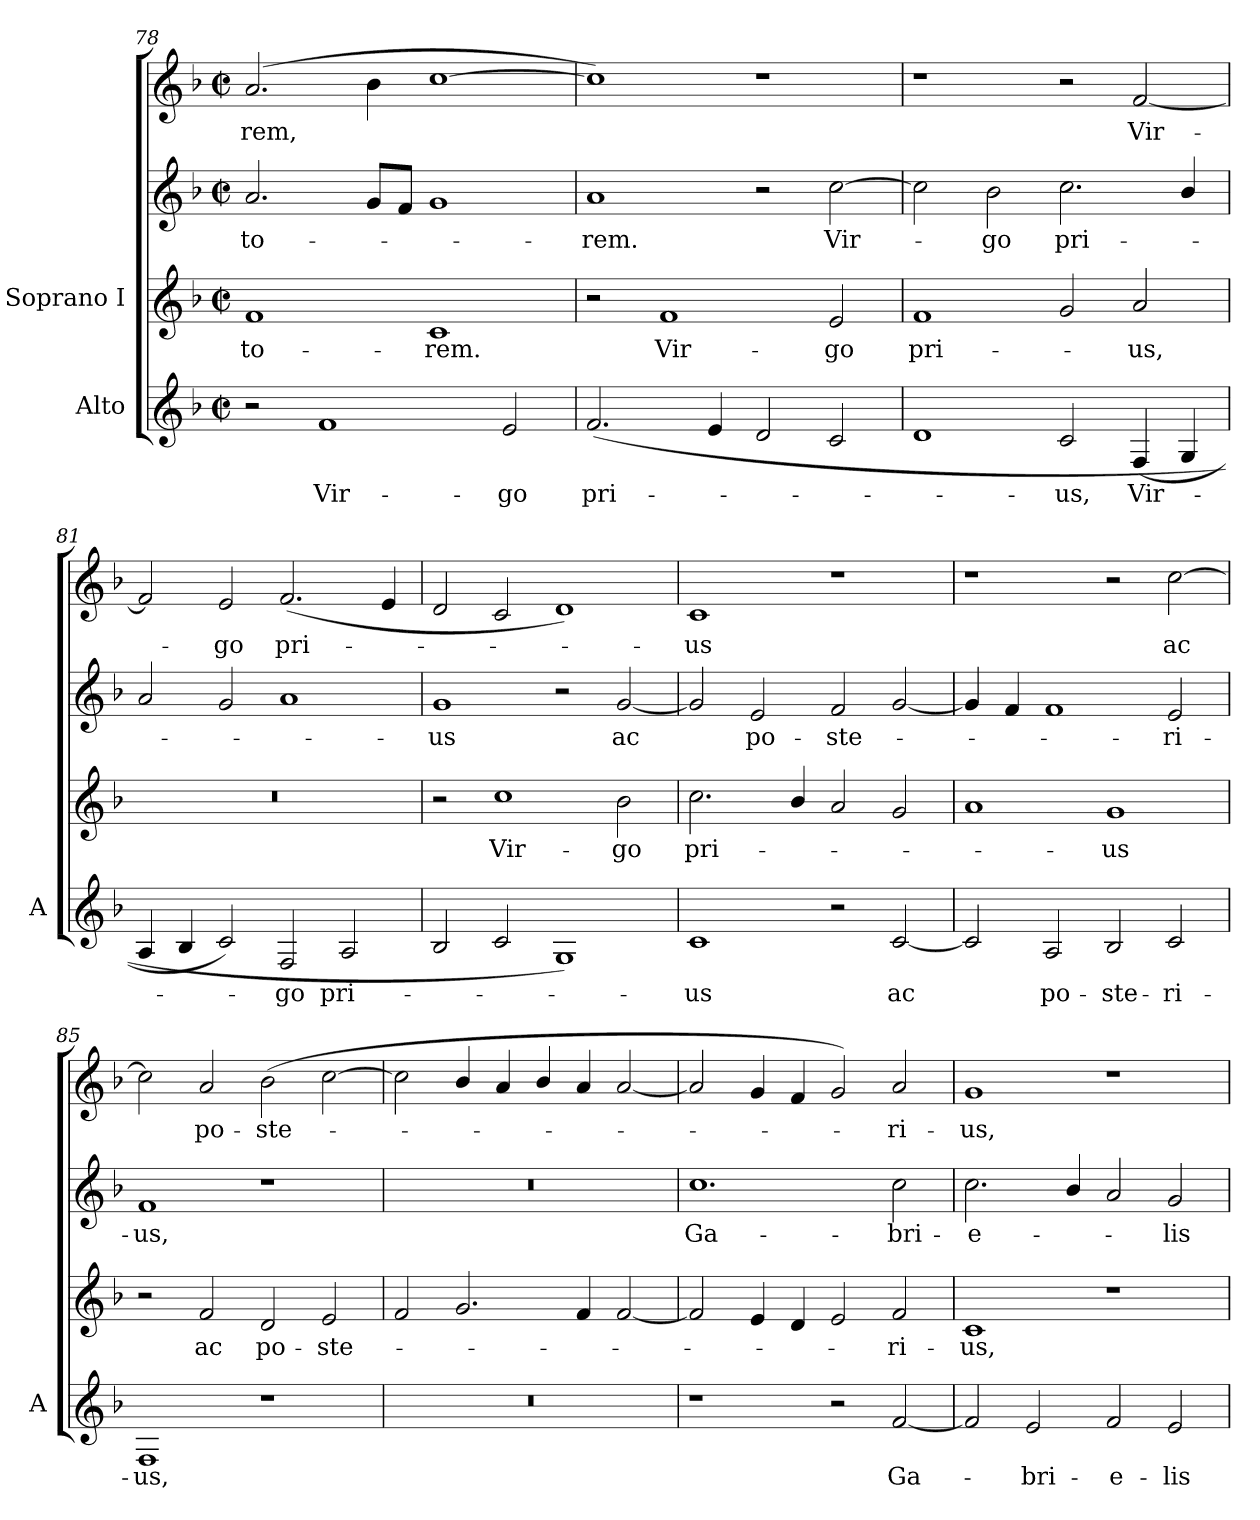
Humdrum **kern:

**kern	**text	**kern	**text	**kern	**text	**kern	**text
*part2	*part2	*part1	*part1	*part1	*part1	*part1	*part1
*staff4	*staff4	*staff3	*staff3	*staff2	*staff2	*staff1	*staff1
*I"Alto	*	*I"Soprano I	*	*	*	*	*
*I'A	*	*	*	*	*	*	*
*clefG2	*	*clefG2	*	*clefG2	*	*clefG2	*
*k[b-]	*	*k[b-]	*	*k[b-]	*	*k[b-]	*
*F:	*	*F:	*	*F:	*	*F:	*
*M4/2	*	*M4/2	*	*M4/2	*	*M4/2	*
*met(c|)	*	*met(c|)	*	*met(c|)	*	*met(c|)	*
=78	=78	=78	=78	=78	=78	=78	=78
!	!	!	!LO:LY:b	!	!LO:LY:b	!	!LO:LY:b
2r	.	1f	to-	2.a	to-	(>2.a	-rem,
!	!LO:LY:b	!	!	!	!	!	!
1f	Vir-	.	.	.	.	.	.
.	.	.	.	8gL	.	4b-	.
.	.	.	.	8fJ	.	.	.
!	!	!	!LO:LY:b	!	!	!	!
.	.	1c	-rem.	1g	.	[1cc	.
!	!LO:LY:b	!	!	!	!	!	!
2e	-go	.	.	.	.	.	.
=79	=79	=79	=79	=79	=79	=79	=79
!	!LO:LY:b	!	!	!	!LO:LY:b	!	!
(<2.f	pri-	2r	.	1a	rem.	1cc])	.
!	!	!	!LO:LY:b	!	!	!	!
.	.	1f	Vir-	.	.	.	.
4e	.	.	.	.	.	.	.
2d	.	.	.	2r	.	1r	.
!	!	!	!LO:LY:b	!	!LO:LY:b	!	!
2c	.	2e	-go	[2cc	Vir-	.	.
!!LO:LB:g=z
=80	=80	=80	=80	=80	=80	=80	=80
!	!	!	!LO:LY:b	!	!	!	!
1d	.	1f	pri-	2cc]	.	1r	.
!	!	!	!	!	!LO:LY:b	!	!
.	.	.	.	2b-	go	.	.
!	!LO:LY:b	!	!	!	!LO:LY:b	!	!
2c	us,	2g	.	2.cc	pri-	2r	.
!	!LO:LY:b	!	!LO:LY:b	!	!	!	!LO:LY:b
(<4F	Vir-	2a	us,	.	.	[2f	Vir-
4G	.	.	.	4b-/	.	.	.
=81	=81	=81	=81	=81	=81	=81	=81
4A	.	0r	.	2a	.	2f]	.
4B-/	.	.	.	.	.	.	.
!	!	!	!	!	!	!	!LO:LY:b
2c)	.	.	.	2g	.	2e	go
!	!LO:LY:b	!	!	!	!	!	!LO:LY:b
2F	go	.	.	1a	.	(<2.f	pri-
!	!LO:LY:b	!	!	!	!	!	!
2A	pri-	.	.	.	.	.	.
.	.	.	.	.	.	4e	.
=82	=82	=82	=82	=82	=82	=82	=82
!	!	!	!	!	!LO:LY:b	!	!
2B-	.	2r	.	1g	us	2d	.
!	!	!	!LO:LY:b	!	!	!	!
2c	.	1cc	Vir-	.	.	2c	.
1G)	.	.	.	2r	.	1d)	.
!	!	!	!LO:LY:b	!	!LO:LY:b	!	!
.	.	2b-	-go	[2g	ac	.	.
=83	=83	=83	=83	=83	=83	=83	=83
!	!LO:LY:b	!	!LO:LY:b	!	!	!	!LO:LY:b
1c	us	2.cc	pri-	2g]	.	1c	us
!	!	!	!	!	!LO:LY:b	!	!
.	.	.	.	2e	po-	.	.
.	.	4b-/	.	.	.	.	.
!	!	!	!	!	!LO:LY:b	!	!
2r	.	2a	.	2f	-ste-	1r	.
!	!LO:LY:b	!	!	!	!	!	!
[2c	ac	2g	.	[2g	.	.	.
=84	=84	=84	=84	=84	=84	=84	=84
2c]	.	1a	.	4g]	.	1r	.
.	.	.	.	4f	.	.	.
!	!LO:LY:b	!	!	!	!	!	!
2A	po-	.	.	1f	.	.	.
!	!LO:LY:b	!	!LO:LY:b	!	!	!	!
2B-	-ste-	1g	-us	.	.	2r	.
!	!LO:LY:b	!	!	!	!LO:LY:b	!	!LO:LY:b
2c	-ri-	.	.	2e	ri-	[2cc	ac
=85	=85	=85	=85	=85	=85	=85	=85
!	!LO:LY:b	!	!	!	!LO:LY:b	!	!
1F	-us,	2r	.	1f	us,	2cc]	.
!	!	!	!LO:LY:b	!	!	!	!LO:LY:b
.	.	2f	ac	.	.	2a	po-
!	!	!	!LO:LY:b	!	!	!	!LO:LY:b
1r	.	2d	po-	1r	.	(<2b-	-ste-
!	!	!	!LO:LY:b	!	!	!	!
.	.	2e	-ste-	.	.	[2cc\	.
!!LO:LB:g=z
=86	=86	=86	=86	=86	=86	=86	=86
0r	.	2f	.	0r	.	2cc\]	.
.	.	2.g	.	.	.	4b-/	.
.	.	.	.	.	.	4a	.
.	.	.	.	.	.	4b-/	.
.	.	4f	.	.	.	4a	.
.	.	[2f	.	.	.	[2a	.
=87	=87	=87	=87	=87	=87	=87	=87
!	!	!	!	!	!LO:LY:b	!	!
1r	.	2f]	.	1.cc	-Ga-	2a]	.
.	.	4e	.	.	.	4g	.
.	.	4d	.	.	.	4f	.
2r	.	2e	.	.	.	2g)	.
!	!LO:LY:b	!	!LO:LY:b	!	!LO:LY:b	!	!LO:LY:b
[2f	Ga-	2f	-ri-	2cc	-bri-	2a	ri-
=88	=88	=88	=88	=88	=88	=88	=88
!	!	!	!LO:LY:b	!	!LO:LY:b	!	!LO:LY:b
2f]	.	1c	us,	2.cc	e-	1g	-us,
!	!LO:LY:b	!	!	!	!	!	!
2e	bri-	.	.	.	.	.	.
.	.	.	.	4b-/	.	.	.
!	!LO:LY:b	!	!	!	!	!	!
2f	-e-	1r	.	2a	.	1r	.
!	!LO:LY:b	!	!	!	!LO:LY:b	!	!
2e	-lis	.	.	2g	lis	.	.
=	=	=	=	=	=	=	=
*-	*-	*-	*-	*-	*-	*-	*-
